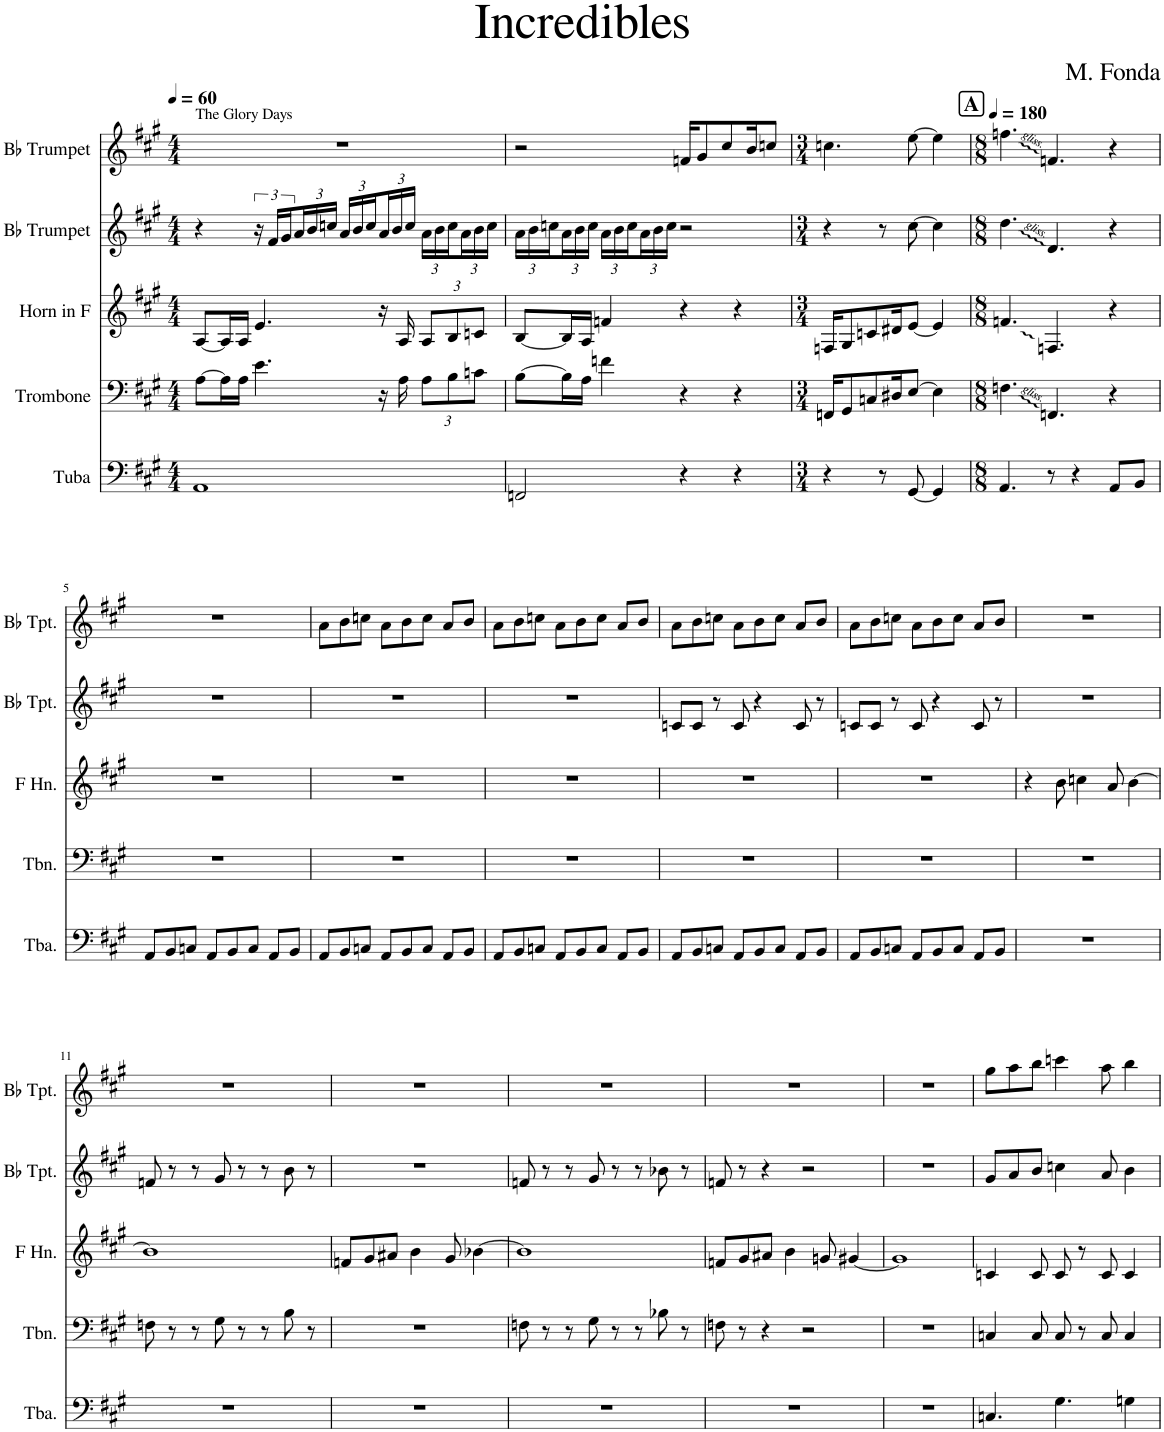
**kern	**kern	**kern	**kern	**kern
*part5	*part4	*part3	*part2	*part1
*staff5	*staff4	*staff3	*staff2	*staff1
*I"Tuba	*I"Trombone	*I"Horn in F	*I"Bb Trumpet	*I"Bb Trumpet
*I'Tba.	*I'Tbn.	*	*I'Bb Tpt.	*I'Bb Tpt.
*clefF4	*clefF4	*clefG2	*clefG2	*clefG2
*	*	*ITrd4c7	*ITrd1c2	*ITrd1c2
*k[f#c#g#]	*k[f#c#g#]	*k[f#c#g#]	*k[f#c#g#]	*k[f#c#g#]
*M4/4	*M4/4	*M4/4	*M4/4	*M4/4
*MM60	*MM60	*MM60	*MM60	*MM60
=1	=1	=1	=1	=1
!	!	!	!	!LO:TX:a:t=The Glory Days
1AA	[8A\L	[8A/L	4r	1r
.	16A\L]	16A/L]	.	.
.	16A\JJ	16A/JJ	.	.
.	4.e\	4.e/	24r	.
.	.	.	24f#/LL	.
.	.	.	24g#/	.
*	*	*	*Xbrackettup	*
.	.	.	24a/	.
.	.	.	24b/	.
.	.	.	24ccn/JJ	.
.	.	.	24a/LL	.
.	.	.	24b/	.
.	.	.	24cc/	.
.	16r	16r	24a/	.
.	.	.	24b/	.
.	16A\	16A/	.	.
.	.	.	24cc/JJ	.
*	*Xbrackettup	*Xbrackettup	*	*
.	12A\L	12A/L	24a\LL	.
.	.	.	24b\	.
.	12B\	12B/	24cc\	.
.	.	.	24a\	.
.	12cn\J	12cn/J	24b\	.
.	.	.	24cc\JJ	.
=2	=2	=2	=2	=2
2FFn/	[8B\L	[8B/L	24a\LL	2r
.	.	.	24b\	.
.	.	.	24ccn\	.
.	16B\L]	16B/L]	24a\	.
.	.	.	24b\	.
.	16A\JJ	16A/JJ	.	.
.	.	.	24cc\JJ	.
.	4fn\	4fn/	24a\LL	.
.	.	.	24b\	.
.	.	.	24cc\	.
.	.	.	24a\	.
.	.	.	24b\	.
.	.	.	24cc\JJ	.
4r	4r	4r	2r	16fn/KL
.	.	.	.	8g#/
.	.	.	.	8cc#/
4r	4r	4r	.	.
.	.	.	.	16b/K
.	.	.	.	8ccn/J
=3	=3	=3	=3	=3
*M3/4	*M3/4	*M3/4	*M3/4	*M3/4
4r	16FFn/KL	16Fn/KL	4r	4.ccn\
.	8GG#/	8G#/	.	.
.	8Cn/	8cn/	.	.
8r	.	.	8r	.
.	16D#X/K	16d#X/K	.	.
[8GG#/	[8E/J	[8e/J	[8cc#\	[8ee\
4GG#/]	4E\]	4e/]	4cc#\]	4ee\]
=4	=4	=4	=4	=4
!!LO:REH:place=s1:a:B:cj:fs=14:t=A
*M8/8	*M8/8	*M8/8	*M8/8	*M8/8
*	*	*	*	*MM180
4.AA/	4.Fn\	4.fn/	4.dd\	4.ffn\
8r	4.FFn/	4.Fn/	4.d/	4.fn/
4r	.	.	.	.
8AA/L	4r	4r	4r	4r
8BB/J	.	.	.	.
!!LO:LB:g=z
=5	=5	=5	=5	=5
8AA/L	1r	1r	1r	1r
8BB/	.	.	.	.
8Cn/J	.	.	.	.
8AA/L	.	.	.	.
8BB/	.	.	.	.
8C/J	.	.	.	.
8AA/L	.	.	.	.
8BB/J	.	.	.	.
=6	=6	=6	=6	=6
8AA/L	1r	1r	1r	8a\L
8BB/	.	.	.	8b\
8Cn/J	.	.	.	8ccn\J
8AA/L	.	.	.	8a\L
8BB/	.	.	.	8b\
8C/J	.	.	.	8cc\J
8AA/L	.	.	.	8a/L
8BB/J	.	.	.	8b/J
=7	=7	=7	=7	=7
8AA/L	1r	1r	1r	8a\L
8BB/	.	.	.	8b\
8Cn/J	.	.	.	8ccn\J
8AA/L	.	.	.	8a\L
8BB/	.	.	.	8b\
8C/J	.	.	.	8cc\J
8AA/L	.	.	.	8a/L
8BB/J	.	.	.	8b/J
=8	=8	=8	=8	=8
8AA/L	1r	1r	8cn/L	8a\L
8BB/	.	.	8c/J	8b\
8Cn/J	.	.	8r	8ccn\J
8AA/L	.	.	8c/	8a\L
8BB/	.	.	4r	8b\
8C/J	.	.	.	8cc\J
8AA/L	.	.	8c/	8a/L
8BB/J	.	.	8r	8b/J
=9	=9	=9	=9	=9
8AA/L	1r	1r	8cn/L	8a\L
8BB/	.	.	8c/J	8b\
8Cn/J	.	.	8r	8ccn\J
8AA/L	.	.	8c/	8a\L
8BB/	.	.	4r	8b\
8C/J	.	.	.	8cc\J
8AA/L	.	.	8c/	8a/L
8BB/J	.	.	8r	8b/J
=10	=10	=10	=10	=10
1r	1r	4r	1r	1r
.	.	8b\	.	.
.	.	4ccn\	.	.
.	.	8a/	.	.
.	.	[4b\	.	.
!!LO:LB:g=z
=11	=11	=11	=11	=11
1r	8Fn\	1b]	8fn/	1r
.	8r	.	8r	.
.	8r	.	8r	.
.	8G#\	.	8g#/	.
.	8r	.	8r	.
.	8r	.	8r	.
.	8B\	.	8b\	.
.	8r	.	8r	.
=12	=12	=12	=12	=12
1r	1r	8fn/L	1r	1r
.	.	8g#/	.	.
.	.	8a#X/J	.	.
.	.	4b\	.	.
.	.	8g#/	.	.
.	.	[4b-X\	.	.
=13	=13	=13	=13	=13
1r	8Fn\	1b-]	8fn/	1r
.	8r	.	8r	.
.	8r	.	8r	.
.	8G#\	.	8g#/	.
.	8r	.	8r	.
.	8r	.	8r	.
.	8B-X\	.	8b-X\	.
.	8r	.	8r	.
=14	=14	=14	=14	=14
1r	8Fn\	8fn/L	8fn/	1r
.	8r	8g#/	8r	.
.	4r	8a#X/J	4r	.
.	.	4b\	.	.
.	2r	.	2r	.
.	.	8gn/	.	.
.	.	[4g#X/	.	.
=15	=15	=15	=15	=15
1r	1r	1g#]	1r	1r
=16	=16	=16	=16	=16
4.Cn/	4Cn/	4cn/	8g#/L	8gg#\L
.	.	.	8a/	8aa\
.	8C/	8c/	8b/J	8bb\J
4.G#\	8C/	8c/	4ccn\	4cccn\
.	8r	8r	.	.
.	8C/	8c/	8a/	8aa\
4Gn\	4C/	4c/	4b\	4bb\
=	=	=	=	=
*-	*-	*-	*-	*-
